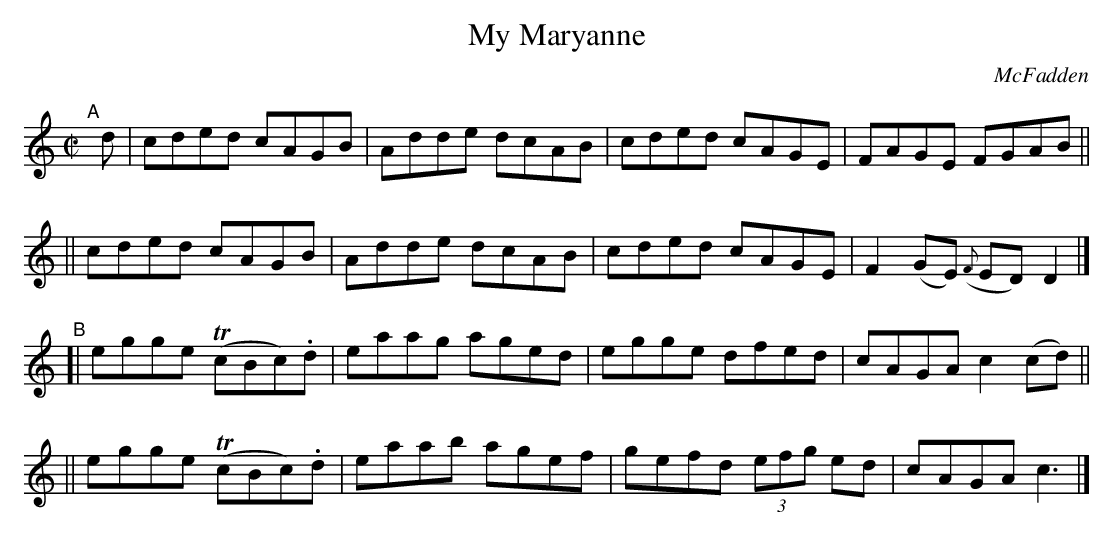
X:1
T: My Maryanne
O: McFadden
M: C|
L: 1/8
K: C
"^A"[|] d \
 | cded cAGB | Adde dcAB | cded cAGE | FAGE FGAB ||
|| cded cAGB | Adde dcAB | cded cAGE | F2(GE) ({F}ED)D2 |]
"^B"\
[| egge T(cBc).d | eaag aged | egge dfed | cAGA c2(cd) ||
|| egge T(cBc).d | eaab agef | gefd (3efg ed | cAGA c3 |]
